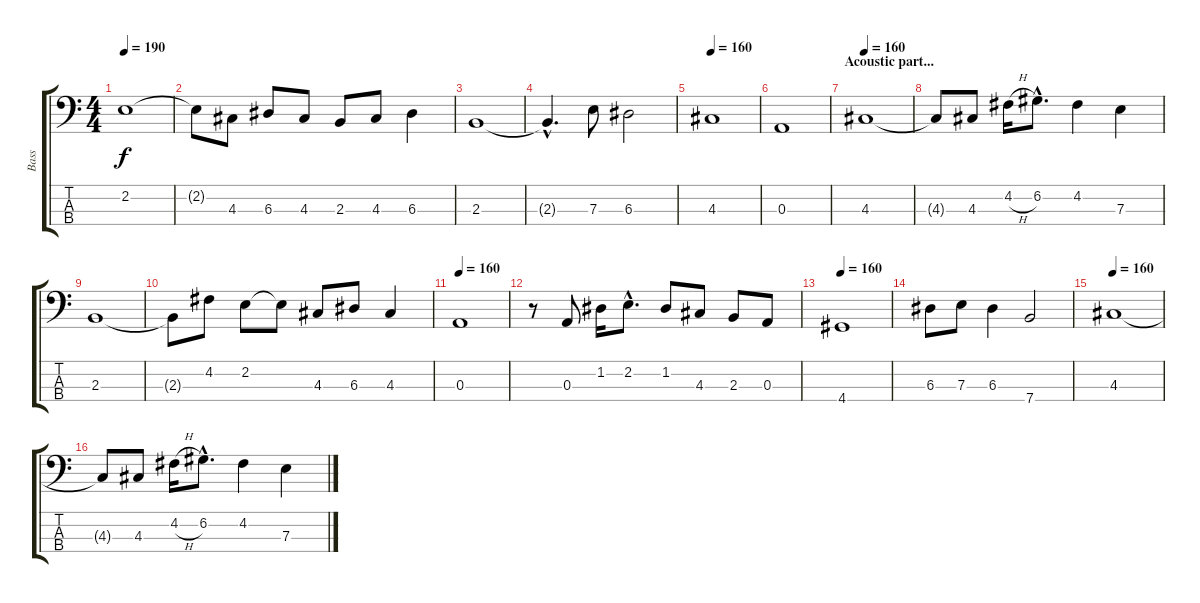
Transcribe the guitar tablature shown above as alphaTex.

\track ("Bass" "Bass") {instrument electricbassfinger}
\staff {score tabs}
\tuning (G2 D2 A1 E1) {hide}
\ts (4 4)
\tempo 190
\clef f4
\ks c
2.2.1{dy f} |
2.2{t}.8 4.3.8 6.3.8 4.3.8 2.3.8 4.3.8 6.3.4 |
2.3.1 |
2.3{hac t}.4{d} 7.3.8 6.3.2 |
\tempo 160
4.3.1 |
0.3.1 |
\section ("" "Acoustic part...")
\tempo 160
4.3.1 |
4.3{t}.8 4.3.8 4.2{h}.16 6.2{hac}.8{d} 4.2.4 7.3.4 |
2.3.1 |
2.3{t}.8 4.2.8 2.2.8 2.2{t}.8 4.3.8 6.3.8 4.3.4 |
\tempo 160
0.3.1 |
r.8 0.3.8 1.2.16 2.2{hac}.8{d} 1.2.8 4.3.8 2.3.8 0.3.8 |
\tempo 160
4.4.1 |
6.3.8 7.3.8 6.3.4 7.4.2 |
\tempo 160
4.3.1 |
4.3{t}.8 4.3.8 4.2{h}.16 6.2{hac}.8{d} 4.2.4 7.3.4
